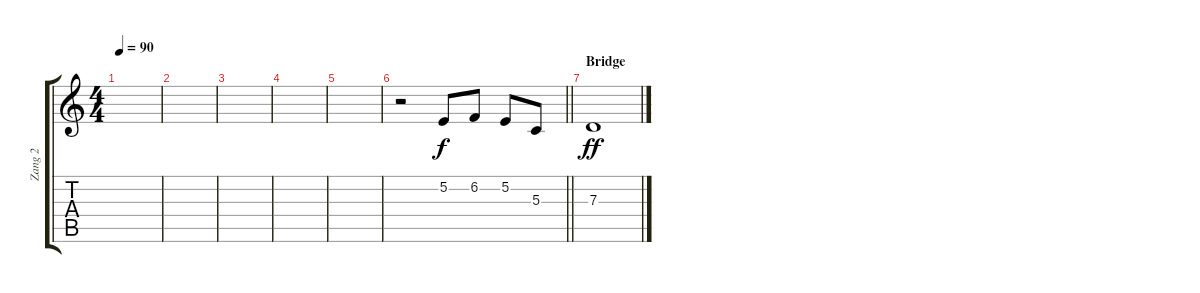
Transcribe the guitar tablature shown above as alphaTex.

\track ("Zang 2" "Zang 2") {instrument violin}
\staff {score tabs}
\tuning (E4 B3 G3 D3 A2 E2) {hide}
\ts (4 4)
\tempo 90
\clef g2
\ks c
|
|
|
|
|
\barLineRight lightlight
r.2 5.2.8 6.2.8 5.2.8 5.3.8{dy f} |
\section ("" "Bridge")
7.3.1{dy ff}
